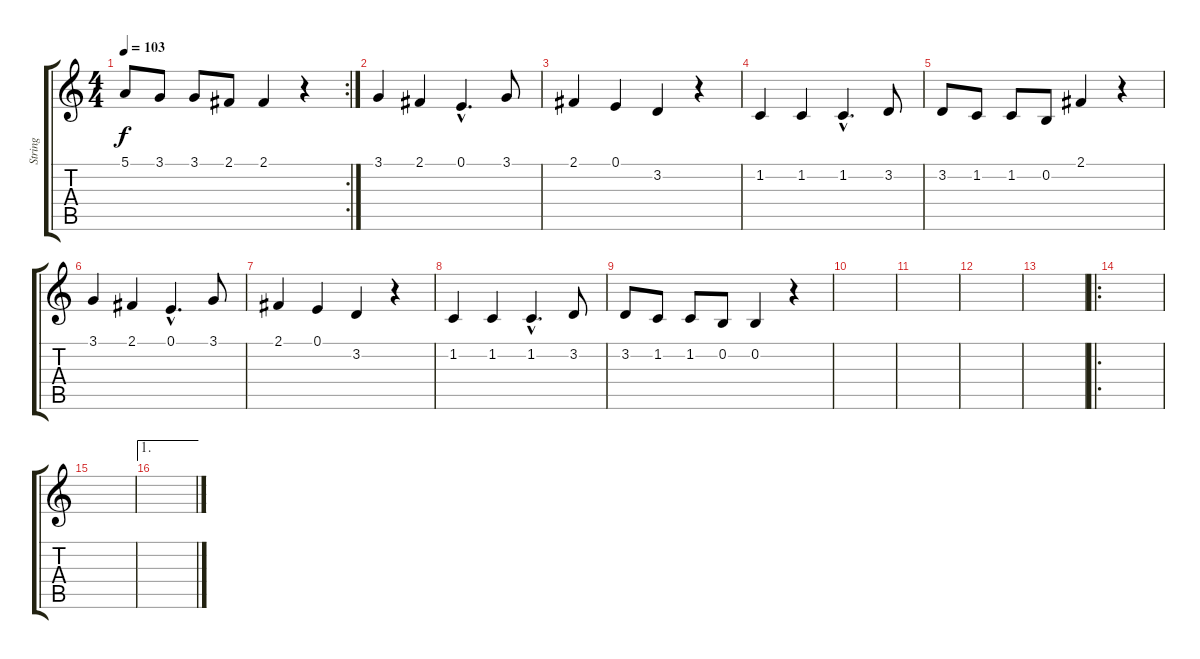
\track ("String" "String") {instrument stringensemble2}
\staff {score tabs}
\tuning (E4 B3 G3 D3 A2 E2) {hide}
\rc 2
\ts (4 4)
\tempo 103
\clef g2
\ks c
5.1.8{dy f} 3.1.8 3.1.8 2.1.8 2.1.4 r.4 |
3.1.4 2.1.4 0.1{hac}.4{d} 3.1.8 |
2.1.4 0.1.4 3.2.4 r.4 |
1.2.4 1.2.4 1.2{hac}.4{d} 3.2.8 |
3.2.8 1.2.8 1.2.8 0.2.8 2.1.4 r.4 |
3.1.4 2.1.4 0.1{hac}.4{d} 3.1.8 |
2.1.4 0.1.4 3.2.4 r.4 |
1.2.4 1.2.4 1.2{hac}.4{d} 3.2.8 |
3.2.8 1.2.8 1.2.8 0.2.8 0.2.4 r.4 |
|
|
|
|
\ro
|
|
\ae 1
